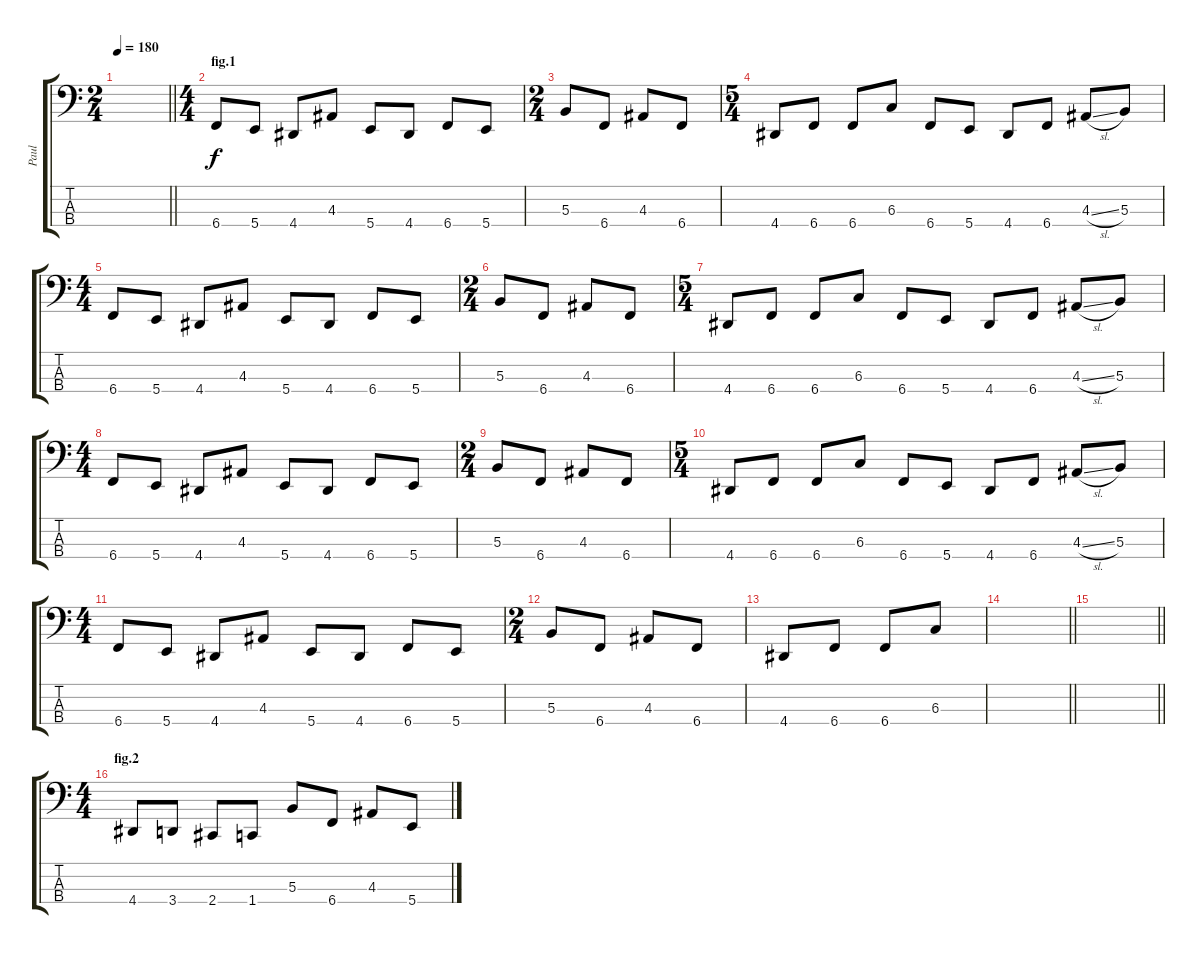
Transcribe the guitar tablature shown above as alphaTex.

\track ("Paul" "Paul") {instrument electricbasspick}
\staff {score tabs}
\tuning (E2 B1 Gb1 B0) {hide}
\ts (2 4)
\tempo 180
\clef f4
\barLineRight lightlight
\ks c
|
\ts (4 4)
\section ("" "fig.1")
6.4.8 5.4.8 4.4.8 4.3.8 5.4.8 4.4.8 6.4.8 5.4.8 |
\ts (2 4)
5.3.8 6.4.8 4.3.8 6.4.8 |
\ts (5 4)
4.4.8 6.4.8 6.4.8 6.3.8 6.4.8 5.4.8 4.4.8 6.4.8 4.3{sl}.8 5.3.8 |
\ts (4 4)
6.4.8 5.4.8 4.4.8 4.3.8 5.4.8 4.4.8 6.4.8 5.4.8 |
\ts (2 4)
5.3.8 6.4.8 4.3.8 6.4.8 |
\ts (5 4)
4.4.8 6.4.8 6.4.8 6.3.8 6.4.8 5.4.8 4.4.8 6.4.8 4.3{sl}.8 5.3.8 |
\ts (4 4)
6.4.8 5.4.8 4.4.8 4.3.8 5.4.8 4.4.8 6.4.8 5.4.8 |
\ts (2 4)
5.3.8 6.4.8 4.3.8 6.4.8 |
\ts (5 4)
4.4.8 6.4.8 6.4.8 6.3.8 6.4.8 5.4.8 4.4.8 6.4.8 4.3{sl}.8 5.3.8 |
\ts (4 4)
6.4.8 5.4.8 4.4.8 4.3.8 5.4.8 4.4.8 6.4.8 5.4.8 |
\ts (2 4)
5.3.8 6.4.8 4.3.8 6.4.8 |
4.4.8 6.4.8 6.4.8 6.3.8 |
\barLineRight lightlight
|
\barLineRight lightlight
|
\ts (4 4)
\section ("" "fig.2")
4.4.8 3.4.8 2.4.8 1.4.8 5.3.8 6.4.8 4.3.8 5.4.8
